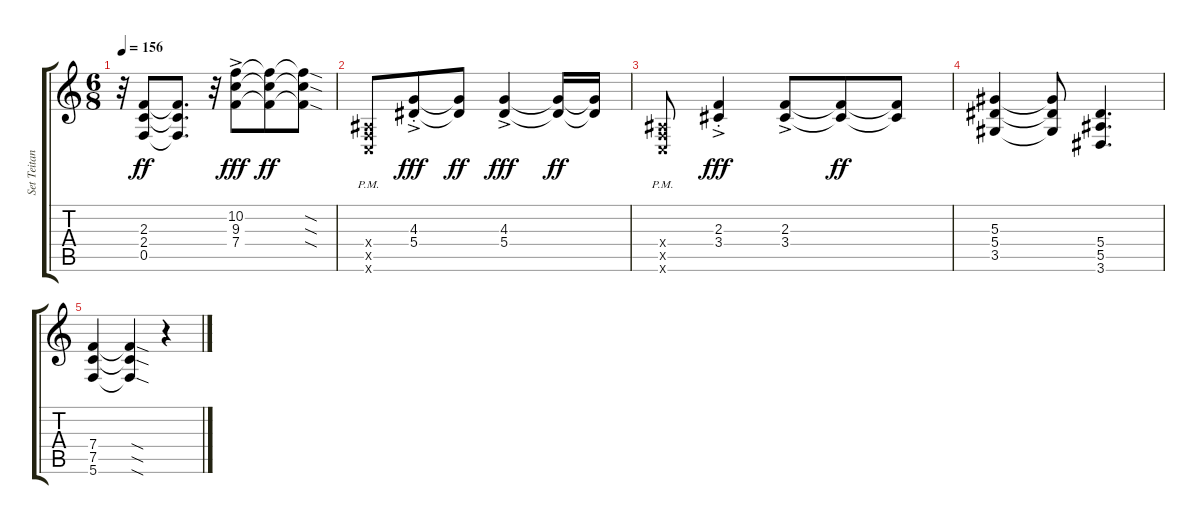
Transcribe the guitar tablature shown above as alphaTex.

\track ("Set Teitan (Rhythm 2)" "Set Teitan") {instrument distortionguitar}
\staff {score tabs}
\tuning (C4 G3 Eb3 Bb2 F2 C2) {hide}
\ts (6 8)
\tempo 156
\clef g2
\ks c
r.32{dy ff} (2.3 2.4 0.5).8 (2.3{t} 2.4{t} 0.5{t}).8{d} r.32 (10.2{ac} 9.3{ac} 7.4{ac}).8{dy fff} (10.2{t} 9.3{t} 7.4{t}).8{dy ff} (10.2{sod t} 9.3{sod t} 7.4{sod t}).8 |
(0.4{pm x} 0.5{pm x} 0.6{pm x}).8 (4.3{st} 5.4{ac st}).8{dy fff} (4.3{t} 5.4{t}).8{dy ff} (4.3{ac} 5.4{ac}).4{dy fff} (4.3{t} 5.4{t}).16{dy ff} (4.3{t} 5.4{t}).16 |
(0.4{pm x} 0.5{pm x} 0.6{pm x}).8 (2.3{st} 3.4{ac st}).4{dy fff} (2.3{ac} 3.4{ac}).8 (2.3{t} 3.4{t}).8{dy ff} (2.3{t} 3.4{t}).8 |
(5.3 5.4 3.5).4 (5.3{t} 5.4{t} 3.5{t}).8 (5.4 5.5 3.6).4{d} |
(7.4 7.5 5.6).4 (7.4{sod t} 7.5{sod t} 5.6{sod t}).4 r.4
